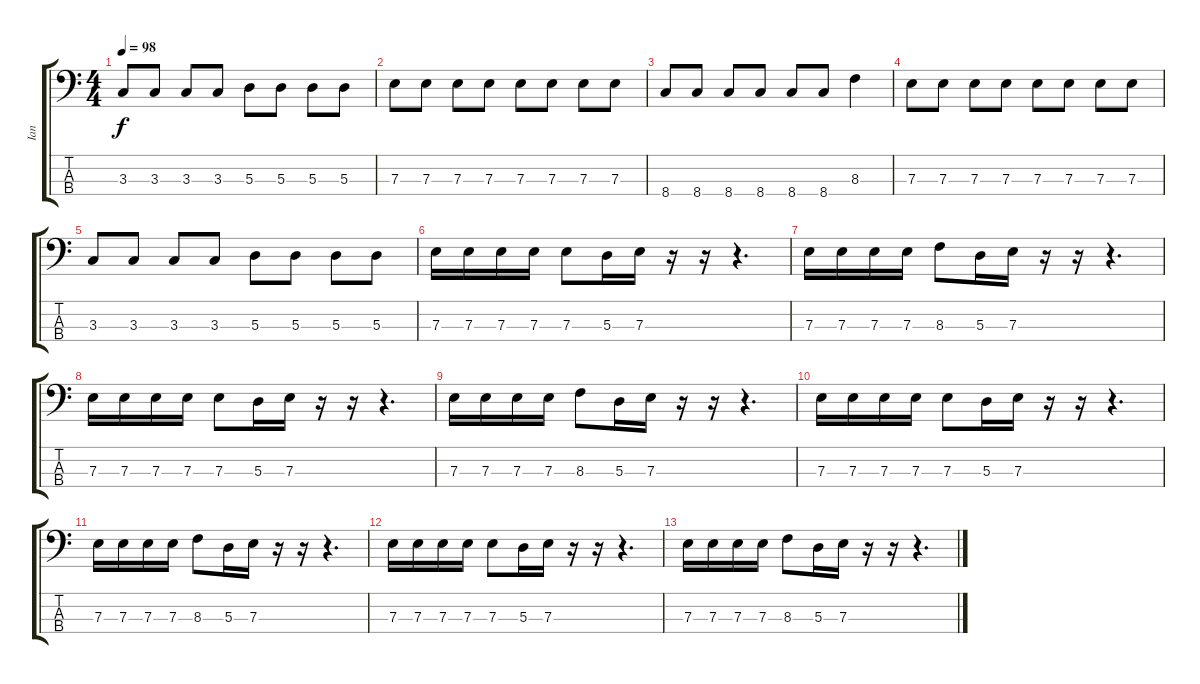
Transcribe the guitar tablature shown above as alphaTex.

\track ("Ian" "Ian") {instrument electricbassfinger}
\staff {score tabs}
\tuning (G2 D2 A1 E1) {hide}
\ts (4 4)
\tempo 98
\clef f4
\ks c
3.3.8{dy f} 3.3.8 3.3.8 3.3.8 5.3.8 5.3.8 5.3.8 5.3.8 |
7.3.8 7.3.8 7.3.8 7.3.8 7.3.8 7.3.8 7.3.8 7.3.8 |
8.4.8 8.4.8 8.4.8 8.4.8 8.4.8 8.4.8 8.3.4 |
7.3.8 7.3.8 7.3.8 7.3.8 7.3.8 7.3.8 7.3.8 7.3.8 |
3.3.8 3.3.8 3.3.8 3.3.8 5.3.8 5.3.8 5.3.8 5.3.8 |
7.3.16 7.3.16 7.3.16 7.3.16 7.3.8 5.3.16 7.3.16 r.16 r.16 r.4{d} |
7.3.16 7.3.16 7.3.16 7.3.16 8.3.8 5.3.16 7.3.16 r.16 r.16 r.4{d} |
7.3.16 7.3.16 7.3.16 7.3.16 7.3.8 5.3.16 7.3.16 r.16 r.16 r.4{d} |
7.3.16 7.3.16 7.3.16 7.3.16 8.3.8 5.3.16 7.3.16 r.16 r.16 r.4{d} |
7.3.16 7.3.16 7.3.16 7.3.16 7.3.8 5.3.16 7.3.16 r.16 r.16 r.4{d} |
7.3.16 7.3.16 7.3.16 7.3.16 8.3.8 5.3.16 7.3.16 r.16 r.16 r.4{d} |
7.3.16 7.3.16 7.3.16 7.3.16 7.3.8 5.3.16 7.3.16 r.16 r.16 r.4{d} |
7.3.16 7.3.16 7.3.16 7.3.16 8.3.8 5.3.16 7.3.16 r.16 r.16 r.4{d}
